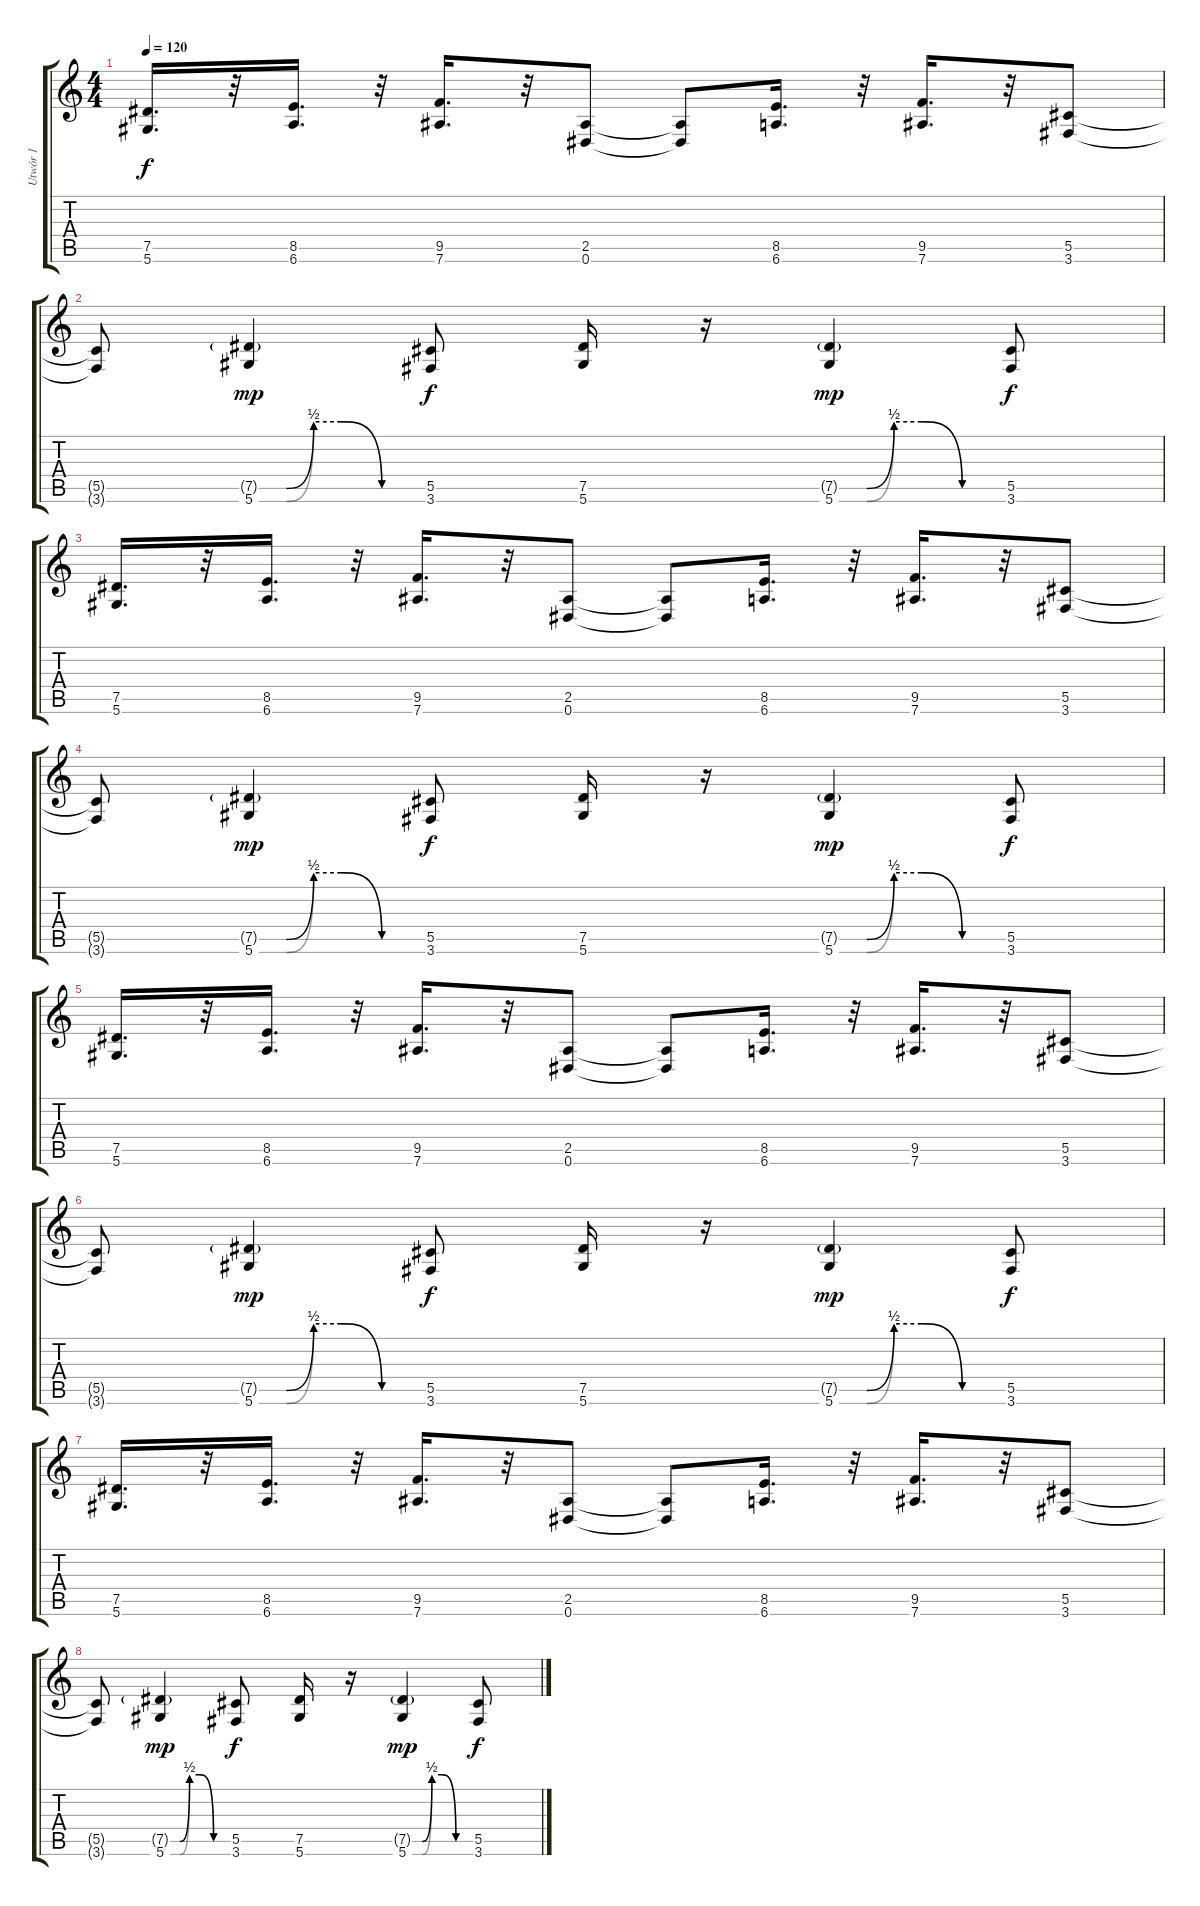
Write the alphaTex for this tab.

\track ("Utwór 1" "Utwór 1") {instrument acousticguitarsteel}
\staff {score tabs}
\tuning (Eb4 Bb3 Gb3 Db3 Ab2 Eb2) {hide}
\ts (4 4)
\tempo 120
\clef g2
\ks c
(7.5 5.6).16{d dy f} r.32 (8.5 6.6).16{d} r.32 (9.5 7.6).16{d} r.32 (2.5 0.6).8 (2.5{t} 0.6{t}).8 (8.5 6.6).16{d} r.32 (9.5 7.6).16{d} r.32 (5.5 3.6).8 |
(5.5{t} 3.6{t}).8 (7.5{be (custom 0 0 10 0 20 2 30 2 45 0 60 0) g} 5.6{be (custom 0 0 10 0 20 2 30 2 45 0 60 0)}).4{dy mp} (5.5 3.6).8{dy f} (7.5 5.6).16 r.16 (7.5{be (custom 0 0 10 0 20 2 30 2 45 0 60 0) g} 5.6{be (custom 0 0 10 0 20 2 30 2 45 0 60 0)}).4{dy mp} (5.5 3.6).8{dy f} |
(7.5 5.6).16{d} r.32 (8.5 6.6).16{d} r.32 (9.5 7.6).16{d} r.32 (2.5 0.6).8 (2.5{t} 0.6{t}).8 (8.5 6.6).16{d} r.32 (9.5 7.6).16{d} r.32 (5.5 3.6).8 |
(5.5{t} 3.6{t}).8 (7.5{be (custom 0 0 10 0 20 2 30 2 45 0 60 0) g} 5.6{be (custom 0 0 10 0 20 2 30 2 45 0 60 0)}).4{dy mp} (5.5 3.6).8{dy f} (7.5 5.6).16 r.16 (7.5{be (custom 0 0 10 0 20 2 30 2 45 0 60 0) g} 5.6{be (custom 0 0 10 0 20 2 30 2 45 0 60 0)}).4{dy mp} (5.5 3.6).8{dy f} |
(7.5 5.6).16{d} r.32 (8.5 6.6).16{d} r.32 (9.5 7.6).16{d} r.32 (2.5 0.6).8 (2.5{t} 0.6{t}).8 (8.5 6.6).16{d} r.32 (9.5 7.6).16{d} r.32 (5.5 3.6).8 |
(5.5{t} 3.6{t}).8 (7.5{be (custom 0 0 10 0 20 2 30 2 45 0 60 0) g} 5.6{be (custom 0 0 10 0 20 2 30 2 45 0 60 0)}).4{dy mp} (5.5 3.6).8{dy f} (7.5 5.6).16 r.16 (7.5{be (custom 0 0 10 0 20 2 30 2 45 0 60 0) g} 5.6{be (custom 0 0 10 0 20 2 30 2 45 0 60 0)}).4{dy mp} (5.5 3.6).8{dy f} |
(7.5 5.6).16{d} r.32 (8.5 6.6).16{d} r.32 (9.5 7.6).16{d} r.32 (2.5 0.6).8 (2.5{t} 0.6{t}).8 (8.5 6.6).16{d} r.32 (9.5 7.6).16{d} r.32 (5.5 3.6).8 |
(5.5{t} 3.6{t}).8 (7.5{be (custom 0 0 10 0 20 2 30 2 45 0 60 0) g} 5.6{be (custom 0 0 10 0 20 2 30 2 45 0 60 0)}).4{dy mp} (5.5 3.6).8{dy f} (7.5 5.6).16 r.16 (7.5{be (custom 0 0 10 0 20 2 30 2 45 0 60 0) g} 5.6{be (custom 0 0 10 0 20 2 30 2 45 0 60 0)}).4{dy mp} (5.5 3.6).8{dy f}
